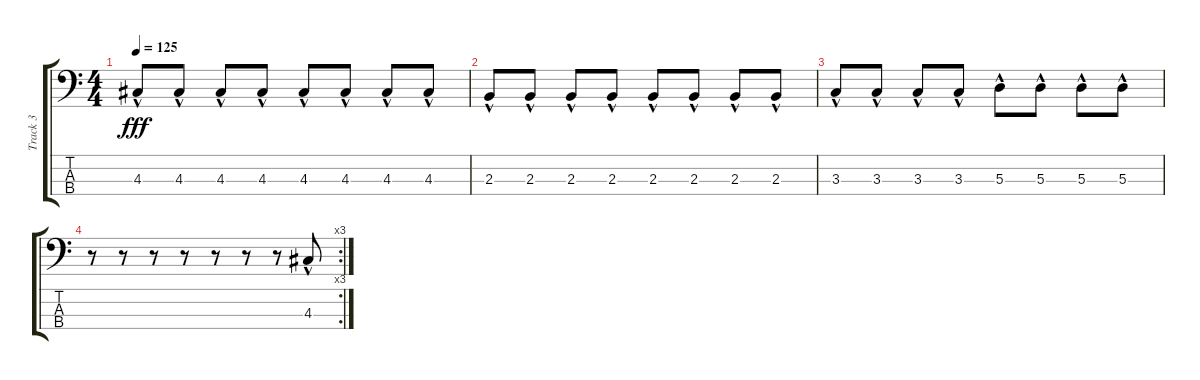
\track ("Track 3" "Track 3") {instrument electricbassfinger}
\staff {score tabs}
\tuning (G2 D2 A1 E1) {hide}
\ts (4 4)
\tempo 125
\clef f4
\ks c
4.3{hac}.8{dy fff} 4.3{hac}.8 4.3{hac}.8 4.3{hac}.8 4.3{hac}.8 4.3{hac}.8 4.3{hac}.8 4.3{hac}.8 |
2.3{hac}.8 2.3{hac}.8 2.3{hac}.8 2.3{hac}.8 2.3{hac}.8 2.3{hac}.8 2.3{hac}.8 2.3{hac}.8 |
3.3{hac}.8 3.3{hac}.8 3.3{hac}.8 3.3{hac}.8 5.3{hac}.8 5.3{hac}.8 5.3{hac}.8 5.3{hac}.8 |
\rc 3
r.8 r.8 r.8 r.8 r.8 r.8 r.8 4.3{hac}.8
